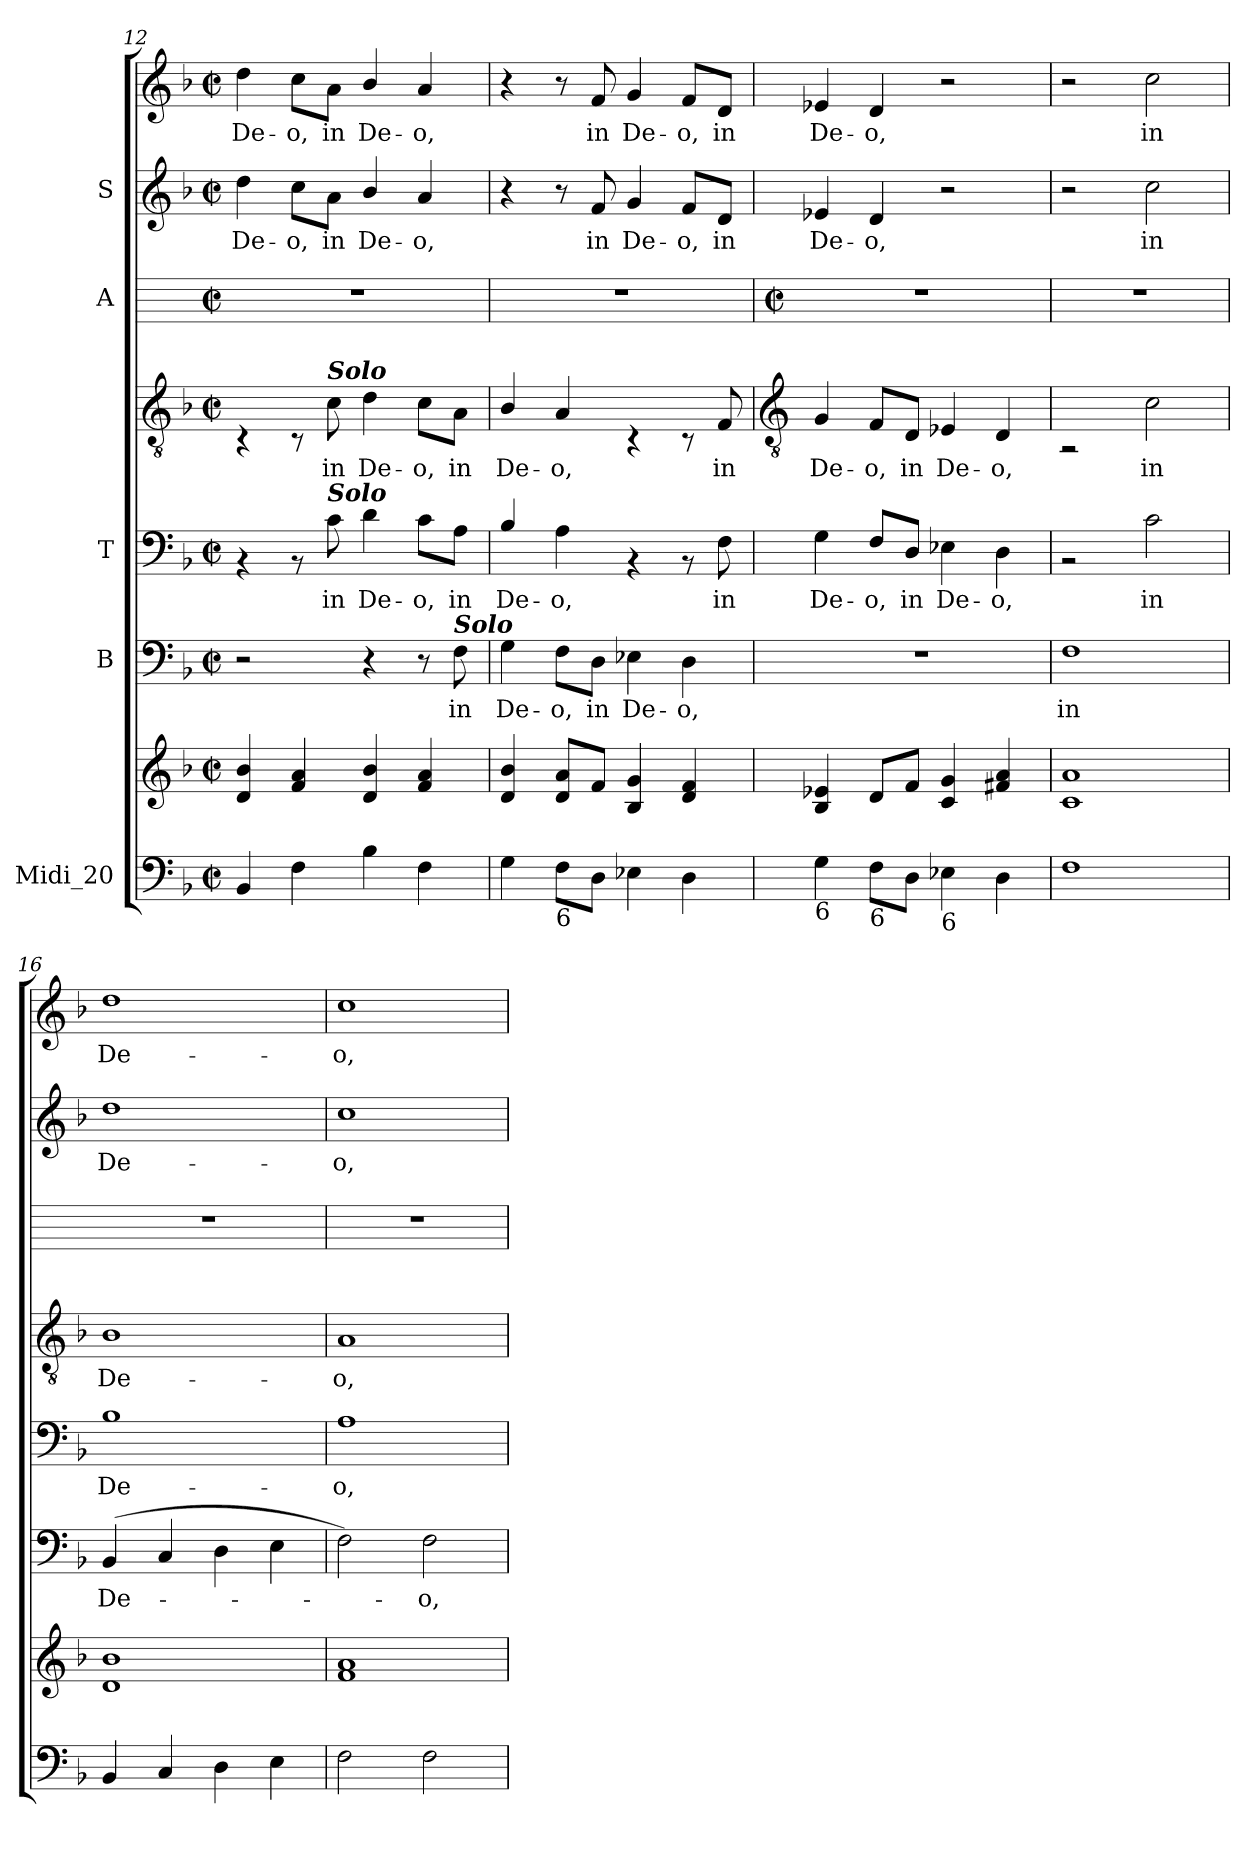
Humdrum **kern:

**kern	**kern	**kern	**text	**kern	**text	**kern	**text	**kern	**kern	**text	**kern	**text
*part5	*part5	*part4	*part4	*part3	*part3	*part3	*part3	*part2	*part1	*part1	*part1	*part1
*staff8	*staff7	*staff6	*staff6	*staff5	*staff5	*staff4	*staff4	*staff3	*staff2	*staff2	*staff1	*staff1
*I"Midi_20	*	*I"B	*	*I"T	*	*	*	*I"A	*I"S	*	*	*
*clefF4	*clefG2	*clefF4	*	*	*	*clefGv2	*	*	*	*	*clefG2	*
*k[b-]	*k[b-]	*k[b-]	*	*k[b-]	*	*k[b-]	*	*	*k[b-]	*	*k[b-]	*
*F:	*F:	*F:	*	*F:	*	*F:	*	*	*F:	*	*F:	*
*M2/2	*M2/2	*M2/2	*	*M2/2	*	*M2/2	*	*M2/2	*M2/2	*	*M2/2	*
*met(c|)	*met(c|)	*met(c|)	*	*met(c|)	*	*met(c|)	*	*met(c|)	*met(c|)	*	*met(c|)	*
=12	=12	=12	=12	=12	=12	=12	=12	=12	=12	=12	=12	=12
*	*^	*	*	*	*	*	*	*	*	*	*	*
!	!	!	!	!	!	!	!	!	!	!	!LO:LY:b	!	!LO:LY:b
4BB-	4d 4b-	1ryy	2r	.	4rBB	.	4rBB	.	1r	4dd	De-	4dd	De-
!	!	!	!	!	!	!	!	!	!	!	!LO:LY:b	!	!LO:LY:b
4F	4f 4a	.	.	.	8rBB	.	8rBB	.	.	8cc\L	-o,	8cc\L	-o,
!	!	!	!	!	!	!	!LO:TX:a:Bi:t=Solo	!	!	!	!	!	!
!	!	!	!	!	!LO:TX:a:Bi:t=Solo	!	!	!	!	!	!	!	!
!	!	!	!	!	!	!LO:LY:b	!	!LO:LY:b	!	!	!LO:LY:b	!	!LO:LY:b
.	.	.	.	.	8c	in	8c	in	.	8a\J	in	8a\J	in
!	!	!	!	!	!	!LO:LY:b	!	!LO:LY:b	!	!	!LO:LY:b	!	!LO:LY:b
4B-	4d 4b-	.	4r	.	4d	De-	4d	De-	.	4b-/	De-	4b-/	De-
!	!	!	!	!	!	!LO:LY:b	!	!LO:LY:b	!	!	!LO:LY:b	!	!LO:LY:b
4F	4f 4a	.	8r	.	8c\L	-o,	8c\L	-o,	.	4a	-o,	4a	-o,
!	!	!	!LO:TX:a:Bi:t=Solo	!	!	!	!	!	!	!	!	!	!
!	!	!	!	!LO:LY:b	!	!LO:LY:b	!	!LO:LY:b	!	!	!	!	!
.	.	.	8F	in	8A\J	in	8A\J	in	.	.	.	.	.
=13	=13	=13	=13	=13	=13	=13	=13	=13	=13	=13	=13	=13	=13
!	!	!	!	!LO:LY:b	!	!LO:LY:b	!	!LO:LY:b	!	!	!	!	!
4G	4d 4b-	1ryy	4G	De-	4B-/	De-	4B-/	De-	1r	4r	.	4r	.
!LO:TX:b:t=6	!	!	!	!	!	!	!	!	!	!	!	!	!
!	!	!	!	!LO:LY:b	!	!LO:LY:b	!	!LO:LY:b	!	!	!	!	!
8FL	8d 8aL	.	8F\L	-o,	4A	-o,	4A	-o,	.	8r	.	8r	.
!	!	!	!	!LO:LY:b	!	!	!	!	!	!	!LO:LY:b	!	!LO:LY:b
8DJ	8fJ	.	8D\J	in	.	.	.	.	.	8f	in	8f	in
!	!	!	!	!LO:LY:b	!	!	!	!	!	!	!LO:LY:b	!	!LO:LY:b
4E-X	4B- 4g	.	4E-X	De-	4rBB	.	4rBB	.	.	4g	De-	4g	De-
!	!	!	!	!LO:LY:b	!	!	!	!	!	!	!LO:LY:b	!	!LO:LY:b
4D	4d 4f	.	4D	-o,	8rBB	.	8rBB	.	.	8f/L	-o,	8f/L	-o,
!	!	!	!	!	!	!LO:LY:b	!	!LO:LY:b	!	!	!LO:LY:b	!	!LO:LY:b
.	.	.	.	.	8F	in	8F	in	.	8d/J	in	8d/J	in
!!LO:LB:g=z
=14	=14	=14	=14	=14	=14	=14	=14	=14	=14	=14	=14	=14	=14
*	*	*	*	*	*	*	*clefGv2	*	*	*	*	*	*
*	*	*	*	*	*	*	*	*	*M2/2	*	*	*	*
*	*	*	*	*	*	*	*	*	*met(c|)	*	*	*	*
!LO:TX:b:t=6	!	!	!	!	!	!	!	!	!	!	!	!	!
!	!	!	!	!	!	!LO:LY:b	!	!LO:LY:b	!	!	!LO:LY:b	!	!LO:LY:b
4G	4B- 4e-X	1ryy	1r	.	4G	De-	4G	De-	1r	4e-X	De-	4e-X	De-
!LO:TX:b:t=6	!	!	!	!	!	!	!	!	!	!	!	!	!
!	!	!	!	!	!	!LO:LY:b	!	!LO:LY:b	!	!	!LO:LY:b	!	!LO:LY:b
8FL	8dL	.	.	.	8F/L	-o,	8F/L	-o,	.	4d	-o,	4d	-o,
!	!	!	!	!	!	!LO:LY:b	!	!LO:LY:b	!	!	!	!	!
8DJ	8fJ	.	.	.	8D/J	in	8D/J	in	.	.	.	.	.
!LO:TX:b:t=6	!	!	!	!	!	!	!	!	!	!	!	!	!
!	!	!	!	!	!	!LO:LY:b	!	!LO:LY:b	!	!	!	!	!
4E-X	4c 4g	.	.	.	4E-X	De-	4E-X	De-	.	2r	.	2r	.
!	!	!	!	!	!	!LO:LY:b	!	!LO:LY:b	!	!	!	!	!
4D	4f#X 4a	.	.	.	4D	-o,	4D	-o,	.	.	.	.	.
=15	=15	=15	=15	=15	=15	=15	=15	=15	=15	=15	=15	=15	=15
!	!	!	!	!LO:LY:b	!	!	!	!	!	!	!	!	!
1F	1c 1a	1ryy	1F	in	2rBB	.	2rBB	.	1r	2r	.	2r	.
!	!	!	!	!	!	!LO:LY:b	!	!LO:LY:b	!	!	!LO:LY:b	!	!LO:LY:b
.	.	.	.	.	2c	in	2c	in	.	2cc	in	2cc	in
=16	=16	=16	=16	=16	=16	=16	=16	=16	=16	=16	=16	=16	=16
!	!	!	!	!LO:LY:b	!	!LO:LY:b	!	!LO:LY:b	!	!	!LO:LY:b	!	!LO:LY:b
4BB-	1b-	1d\	(<4BB-	De-	1B-	De-	1B-	De-	1r	1dd	De-	1dd	De-
4C	.	.	4C	.	.	.	.	.	.	.	.	.	.
4D	.	.	4D\	.	.	.	.	.	.	.	.	.	.
4E	.	.	4E	.	.	.	.	.	.	.	.	.	.
=17	=17	=17	=17	=17	=17	=17	=17	=17	=17	=17	=17	=17	=17
!	!	!	!	!	!	!LO:LY:b	!	!LO:LY:b	!	!	!LO:LY:b	!	!LO:LY:b
2F	1a	1f\	2F)	.	1A	-o,	1A	-o,	1r	1cc	-o,	1cc	-o,
!	!	!	!	!LO:LY:b	!	!	!	!	!	!	!	!	!
2F	.	.	2F	o,	.	.	.	.	.	.	.	.	.
*	*v	*v	*	*	*	*	*	*	*	*	*	*	*
=	=	=	=	=	=	=	=	=	=	=	=	=
*-	*-	*-	*-	*-	*-	*-	*-	*-	*-	*-	*-	*-
